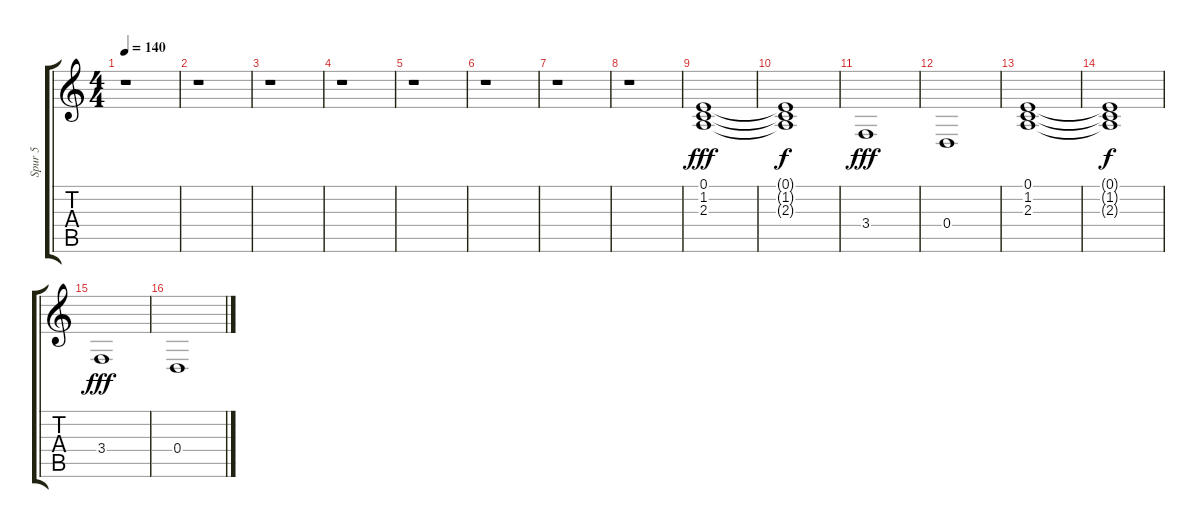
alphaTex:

\track ("Spur 5" "Spur 5") {instrument cello}
\staff {score tabs}
\tuning (E4 B3 G3 D3 A2 E2) {hide}
\ts (4 4)
\tempo 140
\clef g2
\ks c
r.1{dy fff} |
r.1 |
r.1 |
r.1 |
r.1 |
r.1 |
r.1 |
r.1 |
(0.1 1.2 2.3).1 |
(0.1{t} 1.2{t} 2.3{t}).1{dy f} |
3.4.1{dy fff} |
0.4.1 |
(0.1 1.2 2.3).1 |
(0.1{t} 1.2{t} 2.3{t}).1{dy f} |
3.4.1{dy fff} |
0.4.1
